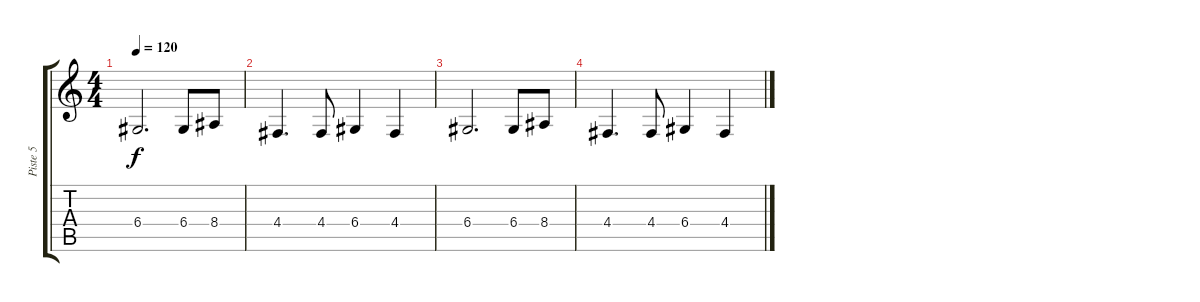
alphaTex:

\track ("Piste 5" "Piste 5") {instrument fx7echoes}
\staff {score tabs}
\tuning (E4 B3 G3 D3 A2 E2) {hide}
\ts (4 4)
\tempo 120
\clef g2
\ks c
6.4.2{d dy f} 6.4.8 8.4.8 |
4.4.4{d} 4.4.8 6.4.4 4.4.4 |
6.4.2{d} 6.4.8 8.4.8 |
4.4.4{d} 4.4.8 6.4.4 4.4.4
